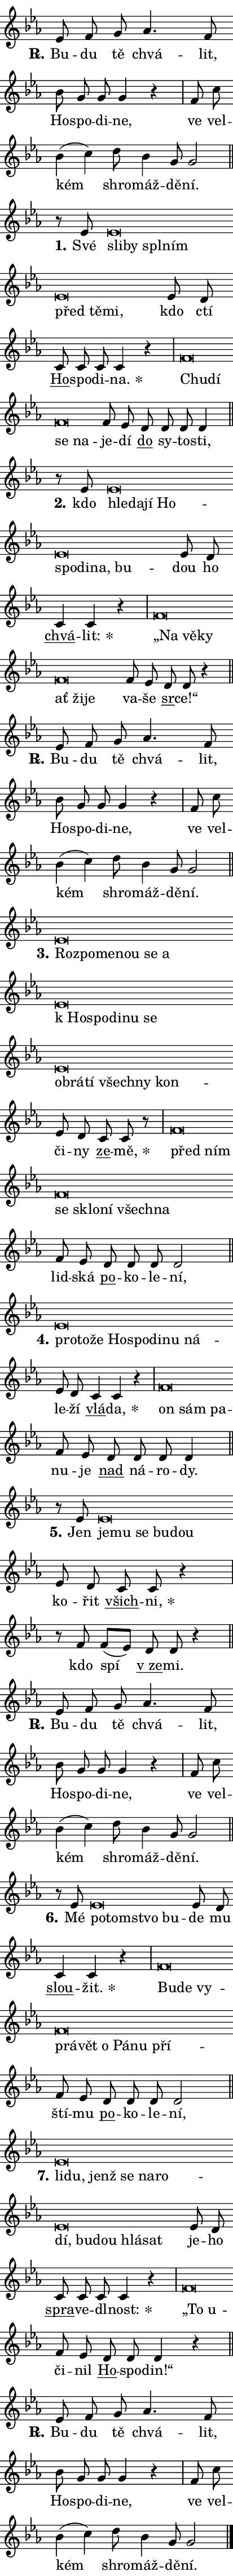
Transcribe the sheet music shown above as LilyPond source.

\version "2.22.1"
\header { tagline = "" }
\paper {
  indent = 0\cm
  top-margin = 0\cm
  right-margin = 0\cm
  bottom-margin = 0\cm
  left-margin = 0\cm
  paper-width = 7\cm
  page-breaking = #ly:one-page-breaking
  system-system-spacing.basic-distance = #11
  score-system-spacing.basic-distance = #11
  ragged-last = ##f
}


%% Author: Thomas Morley
%% https://lists.gnu.org/archive/html/lilypond-user/2020-05/msg00002.html
#(define (line-position grob)
"Returns position of @var[grob} in current system:
   @code{'start}, if at first time-step
   @code{'end}, if at last time-step
   @code{'middle} otherwise
"
  (let* ((col (ly:item-get-column grob))
         (ln (ly:grob-object col 'left-neighbor))
         (rn (ly:grob-object col 'right-neighbor))
         (col-to-check-left (if (ly:grob? ln) ln col))
         (col-to-check-right (if (ly:grob? rn) rn col))
         (break-dir-left
           (and
             (ly:grob-property col-to-check-left 'non-musical #f)
             (ly:item-break-dir col-to-check-left)))
         (break-dir-right
           (and
             (ly:grob-property col-to-check-right 'non-musical #f)
             (ly:item-break-dir col-to-check-right))))
        (cond ((eqv? 1 break-dir-left) 'start)
              ((eqv? -1 break-dir-right) 'end)
              (else 'middle))))

#(define (tranparent-at-line-position vctor)
  (lambda (grob)
  "Relying on @code{line-position} select the relevant enry from @var{vctor}.
Used to determine transparency,"
    (case (line-position grob)
      ((end) (not (vector-ref vctor 0)))
      ((middle) (not (vector-ref vctor 1)))
      ((start) (not (vector-ref vctor 2))))))

noteHeadBreakVisibility =
#(define-music-function (break-visibility)(vector?)
"Makes @code{NoteHead}s transparent relying on @var{break-visibility}"
#{
  \override NoteHead.transparent =
    #(tranparent-at-line-position break-visibility)
#})

#(define delete-ledgers-for-transparent-note-heads
  (lambda (grob)
    "Reads whether a @code{NoteHead} is transparent.
If so this @code{NoteHead} is removed from @code{'note-heads} from
@var{grob}, which is supposed to be @code{LedgerLineSpanner}.
As a result ledgers are not printed for this @code{NoteHead}"
    (let* ((nhds-array (ly:grob-object grob 'note-heads))
           (nhds-list
             (if (ly:grob-array? nhds-array)
                 (ly:grob-array->list nhds-array)
                 '()))
           ;; Relies on the transparent-property being done before
           ;; Staff.LedgerLineSpanner.after-line-breaking is executed.
           ;; This is fragile ...
           (to-keep
             (remove
               (lambda (nhd)
                 (ly:grob-property nhd 'transparent #f))
               nhds-list)))
      ;; TODO find a better method to iterate over grob-arrays, similiar
      ;; to filter/remove etc for lists
      ;; For now rebuilt from scratch
      (set! (ly:grob-object grob 'note-heads)  '())
      (for-each
        (lambda (nhd)
          (ly:pointer-group-interface::add-grob grob 'note-heads nhd))
        to-keep))))

hideNotes = {
  \noteHeadBreakVisibility #begin-of-line-visible
}
unHideNotes = {
  \noteHeadBreakVisibility #all-visible
}

% work-around for resetting accidentals
% https://lilypond.org/doc/v2.23/Documentation/notation/displaying-rhythms#unmetered-music
cadenzaMeasure = {
  \cadenzaOff
  \partial 1024 s1024
  \cadenzaOn
}

#(define-markup-command (accent layout props text) (markup?)
  "Underline accented syllable"
  (interpret-markup layout props
    #{\markup \override #'(offset . 4.3) \underline { #text }#}))

responsum = \markup \concat {
  "R" \hspace #-1.05 \path #0.1 #'((moveto 0 0.07) (lineto 0.9 0.8)) \hspace #0.05 "."
}

\layout {
    \context {
        \Staff
        \remove "Time_signature_engraver"
        \override LedgerLineSpanner.after-line-breaking = #delete-ledgers-for-transparent-note-heads
    }
    \context {
        \Voice {
            \override NoteHead.output-attributes = #'((class . "notehead"))
            \override Hairpin.height = #0.55
        }
    }
    \context {
        \Lyrics {
            \override StanzaNumber.output-attributes = #'((class . "stanzanumber"))
            \override LyricSpace.minimum-distance = #0.9
            \override LyricText.font-name = #"TeX Gyre Schola"
            \override LyricText.font-size = 1
            \override StanzaNumber.font-name = #"TeX Gyre Schola Bold"
            \override StanzaNumber.font-size = 1
        }
    }
}

% magnetic-lyrics.ily
%
%   written by
%     Jean Abou Samra <jean@abou-samra.fr>
%     Werner Lemberg <wl@gnu.org>
%
%   adapted by
%     Jiri Hon <jiri.hon@gmail.com>
%
% Version 2022-Apr-15

% https://www.mail-archive.com/lilypond-user@gnu.org/msg149350.html

#(define (Left_hyphen_pointer_engraver context)
   "Collect syllable-hyphen-syllable occurrences in lyrics and store
them in properties.  This engraver only looks to the left.  For
example, if the lyrics input is @code{foo -- bar}, it does the
following.

@itemize @bullet
@item
Set the @code{text} property of the @code{LyricHyphen} grob between
@q{foo} and @q{bar} to @code{foo}.

@item
Set the @code{left-hyphen} property of the @code{LyricText} grob with
text @q{foo} to the @code{LyricHyphen} grob between @q{foo} and
@q{bar}.
@end itemize

Use this auxiliary engraver in combination with the
@code{lyric-@/text::@/apply-@/magnetic-@/offset!} hook."
   (let ((hyphen #f)
         (text #f))
     (make-engraver
      (acknowledgers
       ((lyric-syllable-interface engraver grob source-engraver)
        (set! text grob)))
      (end-acknowledgers
       ((lyric-hyphen-interface engraver grob source-engraver)
        ;(when (not (grob::has-interface grob 'lyric-space-interface))
          (set! hyphen grob)));)
      ((stop-translation-timestep engraver)
       (when (and text hyphen)
         (ly:grob-set-object! text 'left-hyphen hyphen))
       (set! text #f)
       (set! hyphen #f)))))

#(define (lyric-text::apply-magnetic-offset! grob)
   "If the space between two syllables is less than the value in
property @code{LyricText@/.details@/.squash-threshold}, move the right
syllable to the left so that it gets concatenated with the left
syllable.

Use this function as a hook for
@code{LyricText@/.after-@/line-@/breaking} if the
@code{Left_@/hyphen_@/pointer_@/engraver} is active."
   (let ((hyphen (ly:grob-object grob 'left-hyphen #f)))
     (when hyphen
       (let ((left-text (ly:spanner-bound hyphen LEFT)))
         (when (grob::has-interface left-text 'lyric-syllable-interface)
           (let* ((common (ly:grob-common-refpoint grob left-text X))
                  (this-x-ext (ly:grob-extent grob common X))
                  (left-x-ext
                   (begin
                     ;; Trigger magnetism for left-text.
                     (ly:grob-property left-text 'after-line-breaking)
                     (ly:grob-extent left-text common X)))
                  ;; `delta` is the gap width between two syllables.
                  (delta (- (interval-start this-x-ext)
                            (interval-end left-x-ext)))
                  (details (ly:grob-property grob 'details))
                  (threshold (assoc-get 'squash-threshold details 0.2)))
             (when (< delta threshold)
               (let* (;; We have to manipulate the input text so that
                      ;; ligatures crossing syllable boundaries are not
                      ;; disabled.  For languages based on the Latin
                      ;; script this is essentially a beautification.
                      ;; However, for non-Western scripts it can be a
                      ;; necessity.
                      (lt (ly:grob-property left-text 'text))
                      (rt (ly:grob-property grob 'text))
                      (is-space (grob::has-interface hyphen 'lyric-space-interface))
                      (space (if is-space " " ""))
                      (space-markup (grob-interpret-markup grob " "))
                      (space-size (interval-length (ly:stencil-extent space-markup X)))
                      (extra-delta (if is-space space-size 0))
                      ;; Append new syllable.
                      (ltrt-space (if (and (string? lt) (string? rt))
                                (string-append lt space rt)
                                (make-concat-markup (list lt space rt))))
                      ;; Right-align `ltrt` to the right side.
                      (ltrt-space-markup (grob-interpret-markup
                               grob
                               (make-translate-markup
                                (cons (interval-length this-x-ext) 0)
                                (make-right-align-markup ltrt-space)))))
                 (begin
                   ;; Don't print `left-text`.
                   (ly:grob-set-property! left-text 'stencil #f)
                   ;; Set text and stencil (which holds all collected
                   ;; syllables so far) and shift it to the left.
                   (ly:grob-set-property! grob 'text ltrt-space)
                   (ly:grob-set-property! grob 'stencil ltrt-space-markup)
                   (ly:grob-translate-axis! grob (- (- delta extra-delta)) X))))))))))


#(define (lyric-hyphen::displace-bounds-first grob)
   ;; Make very sure this callback isn't triggered too early.
   (let ((left (ly:spanner-bound grob LEFT))
         (right (ly:spanner-bound grob RIGHT)))
     (ly:grob-property left 'after-line-breaking)
     (ly:grob-property right 'after-line-breaking)
     (ly:lyric-hyphen::print grob)))

squashThreshold = #0.4

\layout {
  \context {
    \Lyrics
    \consists #Left_hyphen_pointer_engraver
    \override LyricText.after-line-breaking =
      #lyric-text::apply-magnetic-offset!
    \override LyricHyphen.stencil = #lyric-hyphen::displace-bounds-first
    \override LyricText.details.squash-threshold = \squashThreshold
    \override LyricHyphen.minimum-distance = 0
    \override LyricHyphen.minimum-length = \squashThreshold
  }
}

squash = \override LyricText.details.squash-threshold = 9999
unSquash = \override LyricText.details.squash-threshold = \squashThreshold

left = \override LyricText.self-alignment-X = #LEFT
unLeft = \revert LyricText.self-alignment-X

starOffset = #(lambda (grob) 
                (let ((x_offset (ly:self-alignment-interface::aligned-on-x-parent grob)))
                  (if (= x_offset 0) 0 (+ x_offset 1.2))))

star = #(define-music-function (syllable)(string?)
"Append star separator at the end of a syllable"
#{
  \once \override LyricText.X-offset = #starOffset
  \lyricmode { \markup {
    #syllable
    \override #'((font-name . "TeX Gyre Schola Bold")) \hspace #0.2 \lower #0.65 \larger "*"
  } }
#})

starAccent = #(define-music-function (syllable)(string?)
"Append star separator at the end of a syllable and make accent"
#{
  \once \override LyricText.X-offset = #starOffset
  \lyricmode { \markup {
    \accent #syllable
    \override #'((font-name . "TeX Gyre Schola Bold")) \hspace #0.2 \lower #0.65 \larger "*"
  } }
#})

breath = #(define-music-function (syllable)(string?)
"Append breathing indicator at the end of a syllable"
#{
  \lyricmode { \markup { #syllable "+" } }
#})

optionalBreath = #(define-music-function (syllable)(string?)
"Append optional breathing indicator at the end of a syllable"
#{
  \lyricmode { \markup { #syllable "(+)" } }
#})


\score {
    <<
        \new Voice = "melody" { \cadenzaOn \key es \major \relative { es'8 f g as4. f8 \bar "" bes g g g4 r \cadenzaMeasure \bar "|" f8 c' \bar "" bes4( c) \bar "" d8 bes4 g8 g2 \cadenzaMeasure \bar "||" \break }
\relative { r8 es'8 es\breve*1/16 \hideNotes \breve*1/16 \bar "" \breve*1/16 \bar "" \breve*1/16 \bar "" \breve*1/16 \bar "" \breve*1/16 \breve*1/16 \bar "" \unHideNotes es8 d \bar "" c c c c4 r \cadenzaMeasure \bar "|" f\breve*1/16 \hideNotes \breve*1/16 \bar "" \breve*1/16 \breve*1/16 \bar "" \unHideNotes f8 es \bar "" d d d d4 \cadenzaMeasure \bar "||" \break }
\relative { r8 es'8 es\breve*1/16 \hideNotes \breve*1/16 \bar "" \breve*1/16 \bar "" \breve*1/16 \bar "" \breve*1/16 \bar "" \breve*1/16 \bar "" \breve*1/16 \breve*1/16 \bar "" \unHideNotes es8 d \bar "" c4 c r \cadenzaMeasure \bar "|" f\breve*1/16 \hideNotes \breve*1/16 \bar "" \breve*1/16 \bar "" \breve*1/16 \bar "" \breve*1/16 \breve*1/16 \bar "" \unHideNotes f8 es \bar "" d8 d r4 \cadenzaMeasure \bar "||" \break }
\relative { es'8 f g as4. f8 \bar "" bes g g g4 r \cadenzaMeasure \bar "|" f8 c' \bar "" bes4( c) \bar "" d8 bes4 g8 g2 \cadenzaMeasure \bar "||" \break }
\relative { es'\breve*1/16 \hideNotes \breve*1/16 \bar "" \breve*1/16 \bar "" \breve*1/16 \bar "" \breve*1/16 \bar "" \breve*1/16 \bar "" \breve*1/16 \bar "" \breve*1/16 \bar "" \breve*1/16 \bar "" \breve*1/16 \bar "" \breve*1/16 \bar "" \breve*1/16 \bar "" \breve*1/16 \bar "" \breve*1/16 \bar "" \breve*1/16 \bar "" \breve*1/16 \breve*1/16 \bar "" \unHideNotes es8 d \bar "" c c r \cadenzaMeasure \bar "|" f\breve*1/16 \hideNotes \breve*1/16 \bar "" \breve*1/16 \bar "" \breve*1/16 \bar "" \breve*1/16 \bar "" \breve*1/16 \breve*1/16 \bar "" \unHideNotes f8 es \bar "" d d d d2 \cadenzaMeasure \bar "||" \break }
\relative { es'\breve*1/16 \hideNotes \breve*1/16 \bar "" \breve*1/16 \bar "" \breve*1/16 \bar "" \breve*1/16 \bar "" \breve*1/16 \bar "" \breve*1/16 \breve*1/16 \bar "" \unHideNotes es8 d \bar "" c4 c r \cadenzaMeasure \bar "|" f\breve*1/16 \hideNotes \breve*1/16 \breve*1/16 \bar "" \unHideNotes f8 es \bar "" d d d d4 \cadenzaMeasure \bar "||" \break }
\relative { r8 es'8 es\breve*1/16 \hideNotes \breve*1/16 \bar "" \breve*1/16 \bar "" \breve*1/16 \breve*1/16 \bar "" \unHideNotes es8 d \bar "" c8 c r4 \cadenzaMeasure \bar "|" r8 f8 f8[( es)] \bar "" d8 d r4 \cadenzaMeasure \bar "||" \break }
\relative { es'8 f g as4. f8 \bar "" bes g g g4 r \cadenzaMeasure \bar "|" f8 c' \bar "" bes4( c) \bar "" d8 bes4 g8 g2 \cadenzaMeasure \bar "||" \break }
\relative { r8 es'8 es\breve*1/16 \hideNotes \breve*1/16 \bar "" \breve*1/16 \breve*1/16 \bar "" \unHideNotes es8 d \bar "" c4 c r \cadenzaMeasure \bar "|" f\breve*1/16 \hideNotes \breve*1/16 \bar "" \breve*1/16 \bar "" \breve*1/16 \bar "" \breve*1/16 \bar "" \breve*1/16 \bar "" \breve*1/16 \bar "" \breve*1/16 \breve*1/16 \bar "" \unHideNotes f8 es \bar "" d d d d2 \cadenzaMeasure \bar "||" \break }
\relative { es'\breve*1/16 \hideNotes \breve*1/16 \bar "" \breve*1/16 \bar "" \breve*1/16 \bar "" \breve*1/16 \bar "" \breve*1/16 \bar "" \breve*1/16 \bar "" \breve*1/16 \bar "" \breve*1/16 \bar "" \breve*1/16 \breve*1/16 \bar "" \unHideNotes es8 d \bar "" c c c c4 r \cadenzaMeasure \bar "|" f\breve*1/16 \hideNotes \breve*1/16 \bar "" \unHideNotes f8 es \bar "" d d d4 r \cadenzaMeasure \bar "||" \break }
\relative { es'8 f g as4. f8 \bar "" bes g g g4 r \cadenzaMeasure \bar "|" f8 c' \bar "" bes4( c) \bar "" d8 bes4 g8 g2 \cadenzaMeasure \bar "||" \break } \bar "|." }
        \new Lyrics \lyricsto "melody" { \lyricmode { \set stanza = \responsum
Bu -- du tě chvá -- lit, Ho -- spo -- di -- ne, ve vel -- kém shro -- máž -- dě -- ní.
\set stanza = "1."
Své \left sli -- \squash by spl -- ním před tě -- mi, \unLeft \unSquash kdo ctí \markup \accent Ho -- spo -- di -- \star na. \left Chu -- \squash dí se na -- \unLeft \unSquash je -- dí \markup \accent do sy -- to -- sti,
\set stanza = "2."
kdo \left hle -- \squash da -- jí Ho -- spo -- di -- na, bu -- \unLeft \unSquash dou ho \markup \accent chvá -- \star lit: \left „Na \squash vě -- ky ať ži -- je \unLeft \unSquash va -- še \markup \accent sr -- ce!“
\set stanza = \responsum
Bu -- du tě chvá -- lit, Ho -- spo -- di -- ne, ve vel -- kém shro -- máž -- dě -- ní.
\set stanza = "3."
\left Roz -- \squash po -- me -- nou se a "k Ho" -- spo -- di -- nu se ob -- rá -- tí všech -- ny kon -- \unLeft \unSquash či -- ny \markup \accent ze -- \star mě, \left před \squash ním se sklo -- ní všech -- na \unLeft \unSquash lid -- ská \markup \accent po -- ko -- le -- ní,
\set stanza = "4."
\left pro -- \squash to -- že Ho -- spo -- di -- nu ná -- \unLeft \unSquash le -- ží \markup \accent vlá -- \star da, \left on \squash sám pa -- \unLeft \unSquash nu -- je \markup \accent nad ná -- ro -- dy.
\set stanza = "5."
Jen \left je -- \squash mu se bu -- dou \unLeft \unSquash ko -- řit \markup \accent všich -- \star ni, kdo spí \markup \accent "v ze" -- mi.
\set stanza = \responsum
Bu -- du tě chvá -- lit, Ho -- spo -- di -- ne, ve vel -- kém shro -- máž -- dě -- ní.
\set stanza = "6."
Mé \left po -- \squash tom -- stvo bu -- \unLeft \unSquash de mu \markup \accent slou -- \star žit. \left Bu -- \squash de vy -- prá -- vět o Pá -- nu pří -- \unLeft \unSquash ští -- mu \markup \accent po -- ko -- le -- ní,
\set stanza = "7."
\left li -- \squash du, jenž se na -- ro -- dí, bu -- dou hlá -- sat \unLeft \unSquash je -- ho \markup \accent spra -- ve -- dl -- \star nost: \left „To \squash u -- \unLeft \unSquash či -- nil \markup \accent Ho -- spo -- din!“
\set stanza = \responsum
Bu -- du tě chvá -- lit, Ho -- spo -- di -- ne, ve vel -- kém shro -- máž -- dě -- ní. } }
    >>
    \layout {}
}
